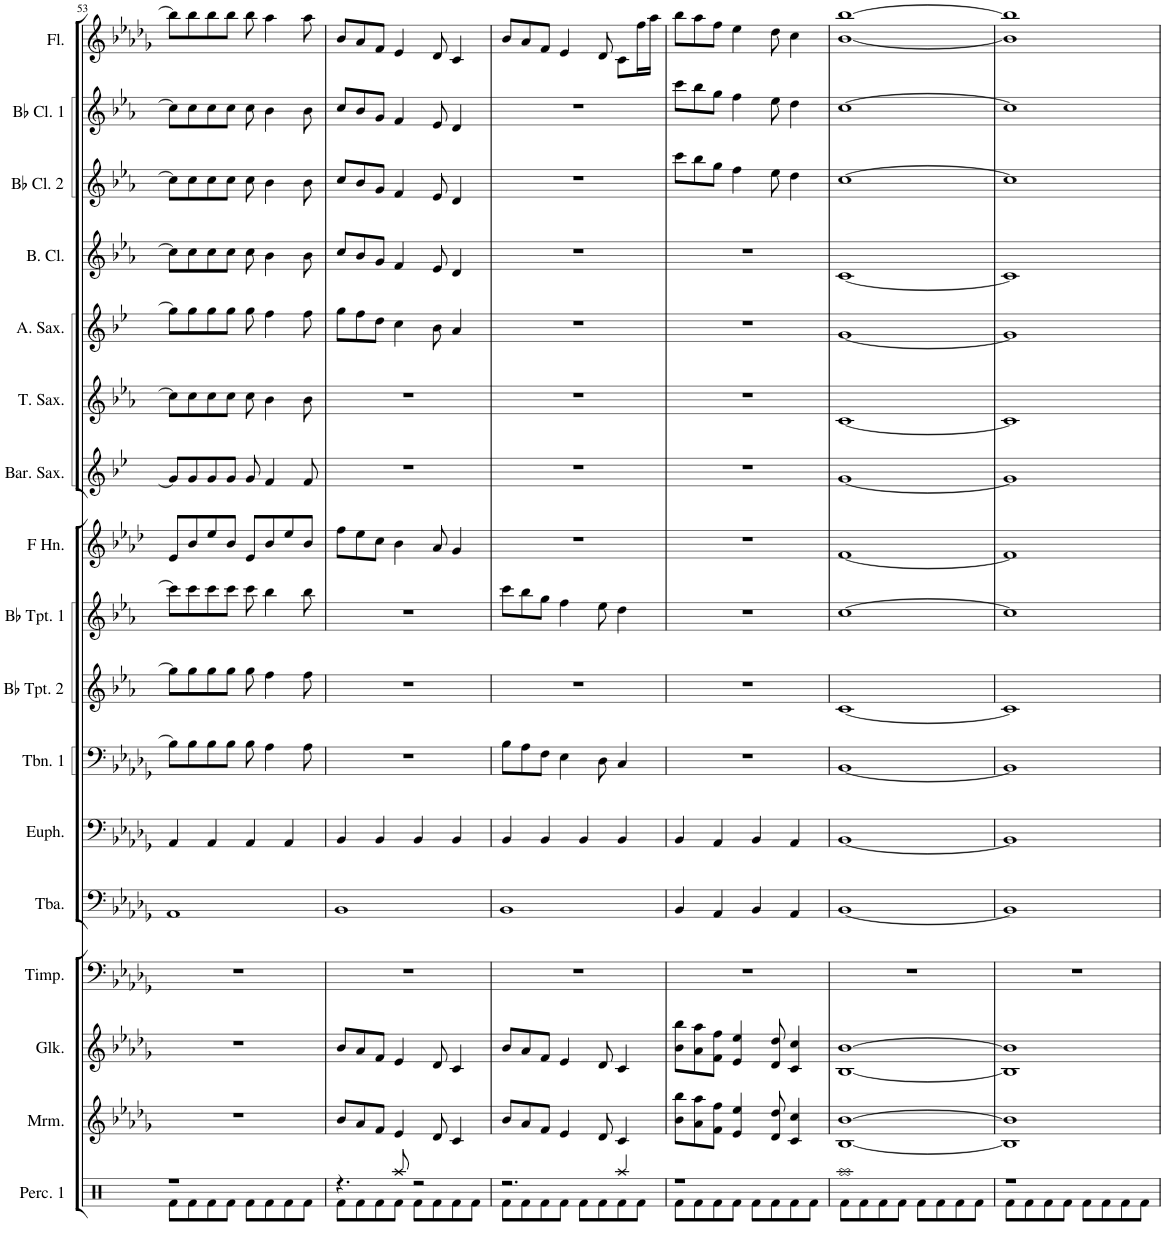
**kern	**kern	**kern	**kern	**kern	**kern	**kern	**kern	**kern	**kern	**kern	**kern	**kern	**kern	**kern	**kern	**kern
*part17	*part16	*part15	*part14	*part13	*part12	*part11	*part10	*part9	*part8	*part7	*part6	*part5	*part4	*part3	*part2	*part1
*staff17	*staff16	*staff15	*staff14	*staff13	*staff12	*staff11	*staff10	*staff9	*staff8	*staff7	*staff6	*staff5	*staff4	*staff3	*staff2	*staff1
*I"Percussion 1	*I"Marimba	*I"Glockenspiel	*I"Timpani	*I"Tuba	*I"Euphonium	*I"Trombone	*I"Bb Trumpet 2	*I"Bb Trumpet 1	*I"Horn in F	*I"Baritone Saxophone	*I"Tenor Saxophone	*I"Alto Saxophone	*I"Bass Clarinet	*I"Bb Clarinet 2	*I"Bb Clarinet 1	*I"Flute
*I'Perc. 1	*I'Mrm.	*I'Glk.	*I'Timp.	*I'Tba.	*I'Euph.	*I'Tbn. 1	*I'Bb Tpt. 2	*I'Bb Tpt. 1	*	*I'Bar. Sax.	*I'T. Sax.	*I'A. Sax.	*I'B. Cl.	*I'Bb Cl. 2	*I'Bb Cl. 1	*I'Fl.
!!LO:PB:g=z
*clefX	*clefG2	*clefG2	*clefF4	*clefF4	*clefF4	*clefF4	*clefG2	*clefG2	*clefG2	*clefG2	*clefG2	*clefG2	*clefG2	*clefG2	*clefG2	*clefG2
*	*	*Trd-14c-24	*	*	*	*	*Trd1c2	*Trd1c2	*Trd4c7	*Trd12c21	*Trd8c14	*Trd5c9	*Trd8c14	*Trd1c2	*Trd1c2	*
*k[]	*k[b-e-a-d-g-]	*k[b-e-a-d-g-]	*k[b-e-a-d-g-]	*k[b-e-a-d-g-]	*k[b-e-a-d-g-]	*k[b-e-a-d-g-]	*k[b-e-a-]	*k[b-e-a-]	*k[b-e-a-d-]	*k[b-e-]	*k[b-e-a-]	*k[b-e-]	*k[b-e-a-]	*k[b-e-a-]	*k[b-e-a-]	*k[b-e-a-d-g-]
*M4/4	*M4/4	*M4/4	*M4/4	*M4/4	*M4/4	*M4/4	*M4/4	*M4/4	*M4/4	*M4/4	*M4/4	*M4/4	*M4/4	*M4/4	*M4/4	*M4/4
=53	=53	=53	=53	=53	=53	=53	=53	=53	=53	=53	=53	=53	=53	=53	=53	=53
*^	*	*	*	*	*	*	*	*	*	*	*	*	*	*	*	*
1r	8Rf\L	1r	1r	1r	1AA-	4AA-/	8B-\L]	8gg\L]	8ccc\L]	8e-/L	8g/L]	8cc\L]	8gg\L]	8cc\L]	8cc\L]	8cc\L]	8bb-\L]
.	8Rf\	.	.	.	.	.	8B-\	8gg\	8ccc\	8b-/	8g/	8cc\	8gg\	8cc\	8cc\	8cc\	8bb-\
.	8Rf\	.	.	.	.	4AA-/	8B-\	8gg\	8ccc\	8ee-/	8g/	8cc\	8gg\	8cc\	8cc\	8cc\	8bb-\
.	8Rf\J	.	.	.	.	.	8B-\J	8gg\J	8ccc\J	8b-/J	8g/J	8cc\J	8gg\J	8cc\J	8cc\J	8cc\J	8bb-\J
.	8Rf\L	.	.	.	.	4AA-/	8B-\	8gg\	8ccc\	8e-/L	8g/	8cc\	8gg\	8cc\	8cc\	8cc\	8bb-\
.	8Rf\	.	.	.	.	.	4A-\	4ff\	4bb-\	8b-/	4f/	4b-\	4ff\	4b-\	4b-\	4b-\	4aa-\
.	8Rf\	.	.	.	.	4AA-/	.	.	.	8ee-/	.	.	.	.	.	.	.
.	8Rf\J	.	.	.	.	.	8A-\	8ff\	8bb-\	8b-/J	8f/	8b-\	8ff\	8b-\	8b-\	8b-\	8aa-\
=54	=54	=54	=54	=54	=54	=54	=54	=54	=54	=54	=54	=54	=54	=54	=54	=54	=54
4.r	8Rf\L	8b-/L	8b-/L	1r	1BB-	4BB-/	1r	1r	1r	8ff\L	1r	1r	8gg\L	8cc/L	8cc/L	8cc/L	8b-/L
.	8Rf\	8a-/	8a-/	.	.	.	.	.	.	8ee-\	.	.	8ff\	8b-/	8b-/	8b-/	8a-/
.	8Rf\	8f/J	8f/J	.	.	4BB-/	.	.	.	8cc\J	.	.	8dd\J	8g/J	8g/J	8g/J	8f/J
8Raa/	8Rf\J	4e-/	4e-/	.	.	.	.	.	.	4b-\	.	.	4cc\	4f/	4f/	4f/	4e-/
2r	8Rf\L	.	.	.	.	4BB-/	.	.	.	.	.	.	.	.	.	.	.
.	8Rf\	8d-/	8d-/	.	.	.	.	.	.	8a-/	.	.	8b-\	8e-/	8e-/	8e-/	8d-/
.	8Rf\	4c/	4c/	.	.	4BB-/	.	.	.	4g/	.	.	4a/	4d/	4d/	4d/	4c/
.	8Rf\J	.	.	.	.	.	.	.	.	.	.	.	.	.	.	.	.
=55	=55	=55	=55	=55	=55	=55	=55	=55	=55	=55	=55	=55	=55	=55	=55	=55	=55
2.r	8Rf\L	8b-/L	8b-/L	1r	1BB-	4BB-/	8B-\L	1r	8ccc\L	1r	1r	1r	1r	1r	1r	1r	8b-/L
.	8Rf\	8a-/	8a-/	.	.	.	8A-\	.	8bb-\	.	.	.	.	.	.	.	8a-/
.	8Rf\	8f/J	8f/J	.	.	4BB-/	8F\J	.	8gg\J	.	.	.	.	.	.	.	8f/J
.	8Rf\J	4e-/	4e-/	.	.	.	4E-\	.	4ff\	.	.	.	.	.	.	.	4e-/
.	8Rf\L	.	.	.	.	4BB-/	.	.	.	.	.	.	.	.	.	.	.
.	8Rf\	8d-/	8d-/	.	.	.	8D-\	.	8ee-\	.	.	.	.	.	.	.	8d-/
4Raa/	8Rf\	4c/	4c/	.	.	4BB-/	4C/	.	4dd\	.	.	.	.	.	.	.	8c\L
.	8Rf\J	.	.	.	.	.	.	.	.	.	.	.	.	.	.	.	16ff\L
.	.	.	.	.	.	.	.	.	.	.	.	.	.	.	.	.	16aa-\JJ
=56	=56	=56	=56	=56	=56	=56	=56	=56	=56	=56	=56	=56	=56	=56	=56	=56	=56
1r	8Rf\L	8b-\ 8bb-\L	8b-\ 8bb-\L	1r	4BB-/	4BB-/	1r	1r	1r	1r	1r	1r	1r	1r	8ccc\L	8ccc\L	8bb-\L
.	8Rf\	8a-\ 8aa-\	8a-\ 8aa-\	.	.	.	.	.	.	.	.	.	.	.	8bb-\	8bb-\	8aa-\
.	8Rf\	8f\ 8ff\J	8f\ 8ff\J	.	4AA-/	4AA-/	.	.	.	.	.	.	.	.	8gg\J	8gg\J	8ff\J
.	8Rf\J	4e-/ 4ee-/	4e-/ 4ee-/	.	.	.	.	.	.	.	.	.	.	.	4ff\	4ff\	4ee-\
.	8Rf\L	.	.	.	4BB-/	4BB-/	.	.	.	.	.	.	.	.	.	.	.
.	8Rf\	8d-/ 8dd-/	8d-/ 8dd-/	.	.	.	.	.	.	.	.	.	.	.	8ee-\	8ee-\	8dd-\
.	8Rf\	4c/ 4cc/	4c/ 4cc/	.	4AA-/	4AA-/	.	.	.	.	.	.	.	.	4dd\	4dd\	4cc\
.	8Rf\J	.	.	.	.	.	.	.	.	.	.	.	.	.	.	.	.
=57	=57	=57	=57	=57	=57	=57	=57	=57	=57	=57	=57	=57	=57	=57	=57	=57	=57
1Raa	8Rf\L	[1B- [1b-	[1B- [1b-	1r	[1BB-	[1BB-	[1BB-	[1c	[1cc	[1f	[1g	[1c	[1g	[1c	[1cc	[1cc	[1b- [1bb-
.	8Rf\	.	.	.	.	.	.	.	.	.	.	.	.	.	.	.	.
.	8Rf\	.	.	.	.	.	.	.	.	.	.	.	.	.	.	.	.
.	8Rf\J	.	.	.	.	.	.	.	.	.	.	.	.	.	.	.	.
.	8Rf\L	.	.	.	.	.	.	.	.	.	.	.	.	.	.	.	.
.	8Rf\	.	.	.	.	.	.	.	.	.	.	.	.	.	.	.	.
.	8Rf\	.	.	.	.	.	.	.	.	.	.	.	.	.	.	.	.
.	8Rf\J	.	.	.	.	.	.	.	.	.	.	.	.	.	.	.	.
=58	=58	=58	=58	=58	=58	=58	=58	=58	=58	=58	=58	=58	=58	=58	=58	=58	=58
1r	8Rf\L	1B-] 1b-]	1B-] 1b-]	1r	1BB-]	1BB-]	1BB-]	1c]	1cc]	1f]	1g]	1c]	1g]	1c]	1cc]	1cc]	1b-] 1bb-]
.	8Rf\	.	.	.	.	.	.	.	.	.	.	.	.	.	.	.	.
.	8Rf\	.	.	.	.	.	.	.	.	.	.	.	.	.	.	.	.
.	8Rf\J	.	.	.	.	.	.	.	.	.	.	.	.	.	.	.	.
.	8Rf\L	.	.	.	.	.	.	.	.	.	.	.	.	.	.	.	.
.	8Rf\	.	.	.	.	.	.	.	.	.	.	.	.	.	.	.	.
.	8Rf\	.	.	.	.	.	.	.	.	.	.	.	.	.	.	.	.
.	8Rf\J	.	.	.	.	.	.	.	.	.	.	.	.	.	.	.	.
*v	*v	*	*	*	*	*	*	*	*	*	*	*	*	*	*	*	*
=	=	=	=	=	=	=	=	=	=	=	=	=	=	=	=	=
*-	*-	*-	*-	*-	*-	*-	*-	*-	*-	*-	*-	*-	*-	*-	*-	*-
